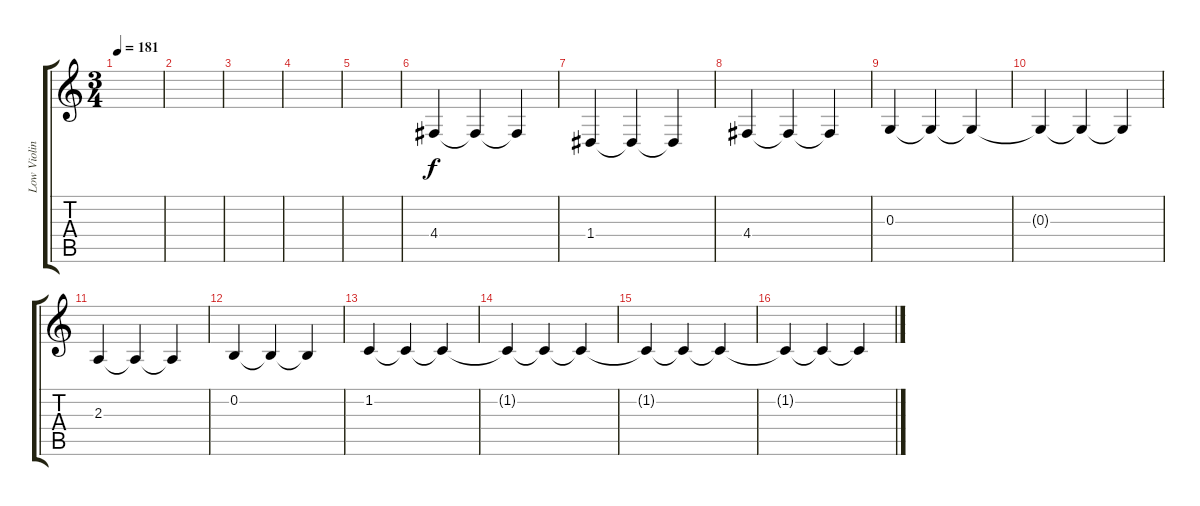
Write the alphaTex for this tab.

\track ("Low Violin" "Low Violin") {instrument stringensemble2}
\staff {score tabs}
\tuning (E4 B3 G3 D3 A2 E2) {hide}
\ts (3 4)
\tempo 181
\clef g2
\ks c
|
|
|
|
|
4.4.4 4.4{t}.4 4.4{t}.4 |
1.4.4 1.4{t}.4 1.4{t}.4 |
4.4.4 4.4{t}.4 4.4{t}.4 |
0.3.4 0.3{t}.4 0.3{t}.4 |
0.3{t}.4 0.3{t}.4 0.3{t}.4 |
2.3.4 2.3{t}.4 2.3{t}.4 |
0.2.4 0.2{t}.4 0.2{t}.4 |
1.2.4 1.2{t}.4 1.2{t}.4 |
1.2{t}.4 1.2{t}.4 1.2{t}.4 |
1.2{t}.4 1.2{t}.4 1.2{t}.4 |
1.2{t}.4 1.2{t}.4 1.2{t}.4
